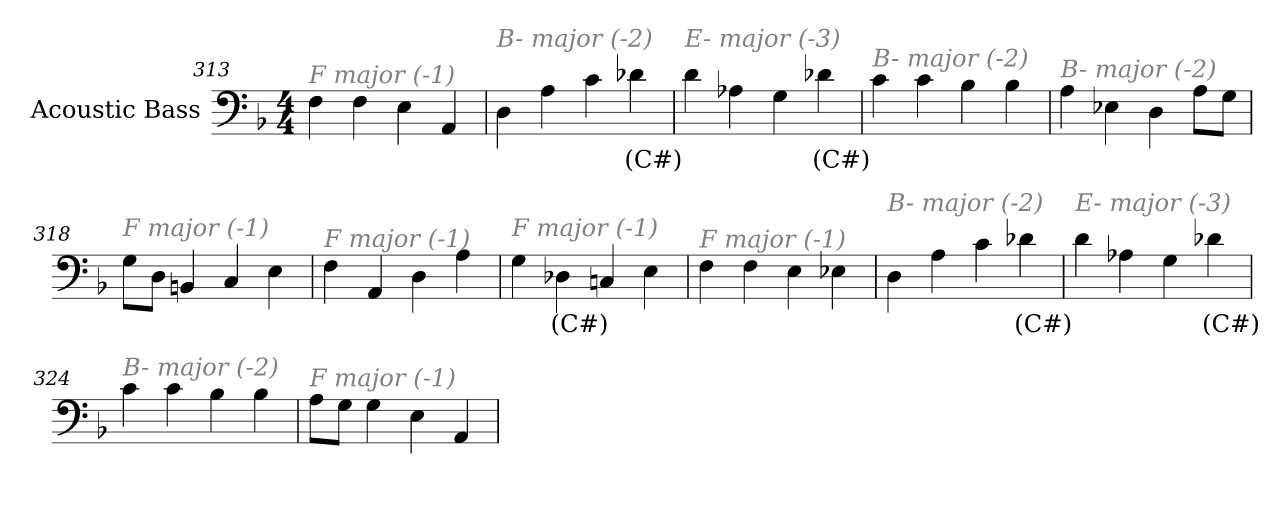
**kern	**text
*part1	*part1
*staff1	*staff1
*I"Acoustic Bass	*
*clefF4	*
*ITrd7c12	*
*k[b-]	*
*F:	*
*M4/4	*
=313	=313
!LO:TX:i:color=#808080:t=F major (-1)	!
4FF	.
4FF	.
4EE	.
4AAA	.
=314	=314
!LO:TX:i:color=#808080:t=B- major (-2)	!
4DD	.
4AA	.
4C	.
4D-Xi	(C#)
=315	=315
!LO:TX:i:color=#808080:t=E- major (-3)	!
4D	.
4AA-X	.
4GG	.
4D-Xi	(C#)
=316	=316
!LO:TX:i:color=#808080:t=B- major (-2)	!
4C	.
4C	.
4BB-	.
4BB-	.
=317	=317
!LO:TX:i:color=#808080:t=B- major (-2)	!
4AA	.
4EE-X	.
4DD	.
8AAL	.
8GGJ	.
=318	=318
!LO:TX:i:color=#808080:t=F major (-1)	!
8GGL	.
8DDJ	.
4BBBn	.
4CC	.
4EE	.
=319	=319
!LO:TX:i:color=#808080:t=F major (-1)	!
4FF	.
4AAA	.
4DD	.
4AA	.
=320	=320
!LO:TX:i:color=#808080:t=F major (-1)	!
4GG	.
4DD-Xi	(C#)
4CCn	.
4EE	.
=321	=321
!LO:TX:i:color=#808080:t=F major (-1)	!
4FF	.
4FF	.
4EE	.
4EE-X	.
=322	=322
!LO:TX:i:color=#808080:t=B- major (-2)	!
4DD	.
4AA	.
4C	.
4D-Xi	(C#)
=323	=323
!LO:TX:i:color=#808080:t=E- major (-3)	!
4D	.
4AA-X	.
4GG	.
4D-Xi	(C#)
=324	=324
!LO:TX:i:color=#808080:t=B- major (-2)	!
4C	.
4C	.
4BB-	.
4BB-	.
=325	=325
!LO:TX:i:color=#808080:t=F major (-1)	!
8AAL	.
8GGJ	.
4GG	.
4EE	.
4AAA	.
=	=
*-	*-
